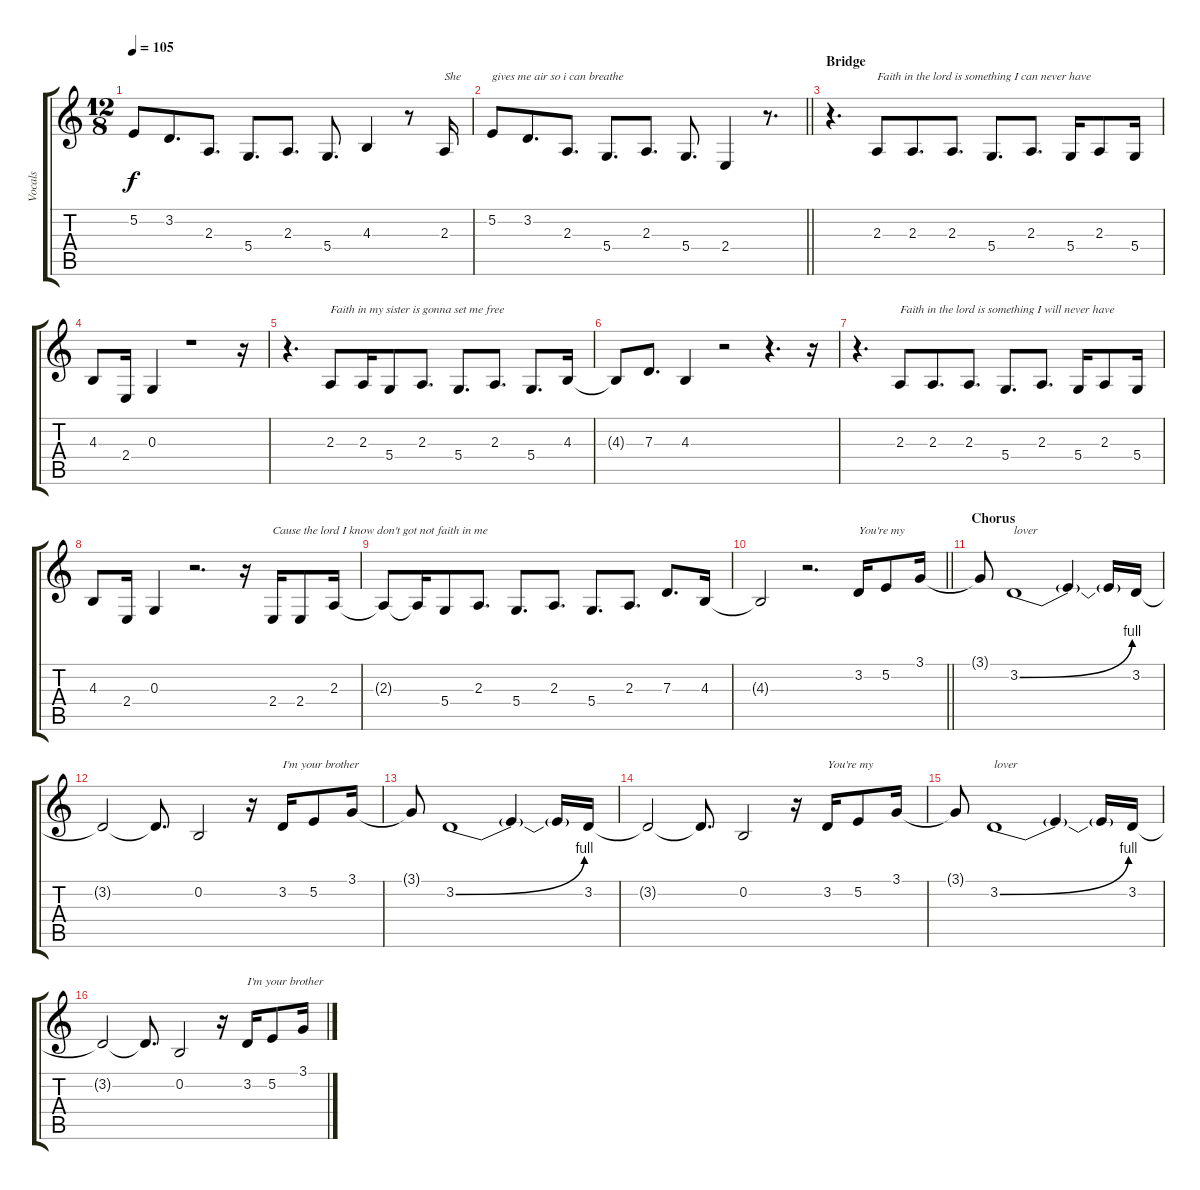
\track ("Vocals" "Vocals") {instrument tenorsax}
\staff {score tabs}
\tuning (E4 B3 G3 D3 A2 E2) {hide}
\ts (12 8)
\tempo 105
\clef g2
\ks c
5.2.8{dy f} 3.2.8{d} 2.3.8{d} 5.4.8{d} 2.3.8{d} 5.4.8{d} 4.3.4 r.8 2.3.16{txt "She"} |
\barLineRight lightlight
5.2.8{txt "gives me air so i can breathe"} 3.2.8{d} 2.3.8{d} 5.4.8{d} 2.3.8{d} 5.4.8{d} 2.4.4 r.8{d} |
\section ("" "Bridge")
r.4{d} 2.3.8{txt "Faith in the lord is something I can never have "} 2.3.8{d} 2.3.8{d} 5.4.8{d} 2.3.8{d} 5.4.16 2.3.8 5.4.16 |
4.3.8 2.4.16 0.3.4 r.1 r.16 |
r.4{d} 2.3.8{txt "Faith in my sister is gonna set me free "} 2.3.16 5.4.8 2.3.8{d} 5.4.8{d} 2.3.8{d} 5.4.8{d} 4.3.16 |
4.3{t}.8 7.3.8{d} 4.3.4 r.2 r.4{d} r.16 |
r.4{d} 2.3.8{txt "Faith in the lord is something I will never have "} 2.3.8{d} 2.3.8{d} 5.4.8{d} 2.3.8{d} 5.4.16 2.3.8 5.4.16 |
4.3.8 2.4.16 0.3.4 r.2{d} r.16 2.4.16{txt "Cause the lord I know don't got not faith in me "} 2.4.8 2.3.16 |
2.3{t}.8 2.3{t}.16 5.4.8 2.3.8{d} 5.4.8{d} 2.3.8{d} 5.4.8{d} 2.3.8{d} 7.3.8{d} 4.3.16 |
\barLineRight lightlight
4.3{t}.2 r.2{d} 3.2.16{txt "You're my"} 5.2.8 3.1.16 |
\section ("" "Chorus")
3.1{t}.8 3.2{be (bend 0 0 60 4)}.1{txt "lover"} 3.2{t}.4 3.2{t}.16 3.2.16 |
3.2{t}.2 3.2{t}.8{d} 0.2.2 r.16 3.2.16{txt "I'm your brother"} 5.2.8 3.1.16 |
3.1{t}.8 3.2{be (bend 0 0 60 4)}.1 3.2{t}.4 3.2{t}.16 3.2.16 |
3.2{t}.2 3.2{t}.8{d} 0.2.2 r.16 3.2.16{txt "You're my"} 5.2.8 3.1.16 |
3.1{t}.8 3.2{be (bend 0 0 60 4)}.1{txt "lover"} 3.2{t}.4 3.2{t}.16 3.2.16 |
3.2{t}.2 3.2{t}.8{d} 0.2.2 r.16 3.2.16{txt "I'm your brother"} 5.2.8 3.1.16
